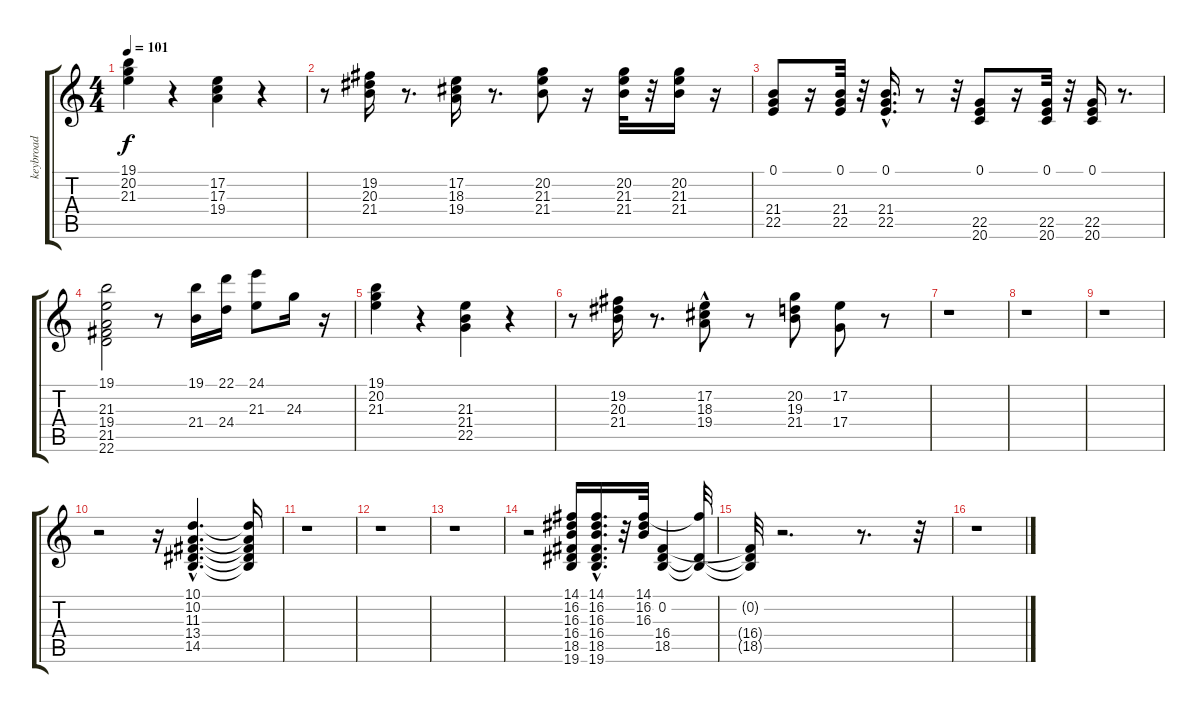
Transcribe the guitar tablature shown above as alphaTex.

\track ("keybroad" "keybroad") {instrument brasssection}
\staff {score tabs}
\tuning (E4 B3 G3 D3 A2 E2) {hide}
\ts (4 4)
\tempo 101
\clef g2
\ks c
(19.1 20.2 21.3).4{dy f} r.4 (17.2 17.3 19.4).4 r.4 |
r.8 (19.2 20.3 21.4).16 r.8{d} (17.2 18.3 19.4).16 r.8{d} (20.2 21.3 21.4).8 r.16 (20.2 21.3 21.4).32 r.32 (20.2 21.3 21.4).16 r.16 |
(0.1 21.4 22.5).8 r.16 (0.1 21.4 22.5).32 r.32 (0.1{hac} 21.4{hac} 22.5{hac}).16{d} r.8 r.32 (0.1 22.5 20.6).8 r.16 (0.1 22.5 20.6).32 r.32 (0.1 22.5 20.6).16 r.8{d} |
(19.1 21.3 19.4 21.5 22.6).2 r.8 (19.1 21.4).16 (22.1 24.4).16 (24.1 21.3).8 24.3.16 r.16 |
(19.1 20.2 21.3).4 r.4 (21.3 21.4 22.5).4 r.4 |
r.8 (19.2 20.3 21.4).16 r.8{d} (17.2 18.3{hac} 19.4).8 r.8 (20.2 19.3 21.4).8 (17.2 17.4).8 r.8 |
r.1 |
r.1 |
r.1 |
r.2 r.16 (10.1{hac} 10.2{hac} 11.3{hac} 13.4{hac} 14.5{hac}).4{d} (10.1{t} 10.2{t} 11.3{t} 13.4{t} 14.5{t}).16 |
r.1 |
r.1 |
r.1 |
r.2 (14.1 16.2 16.3 16.4 18.5 19.6).16 (14.1 16.2 16.3 16.4{hac} 18.5 19.6{hac}).16{d} r.32 (14.1 16.2 16.3).32 (0.2 16.4 18.5).4 (14.1{t} 0.2{t} 18.5{t}).32 |
(0.2{t} 16.4{t} 18.5{t}).32 r.2{d} r.8{d} r.32 |
r.1
